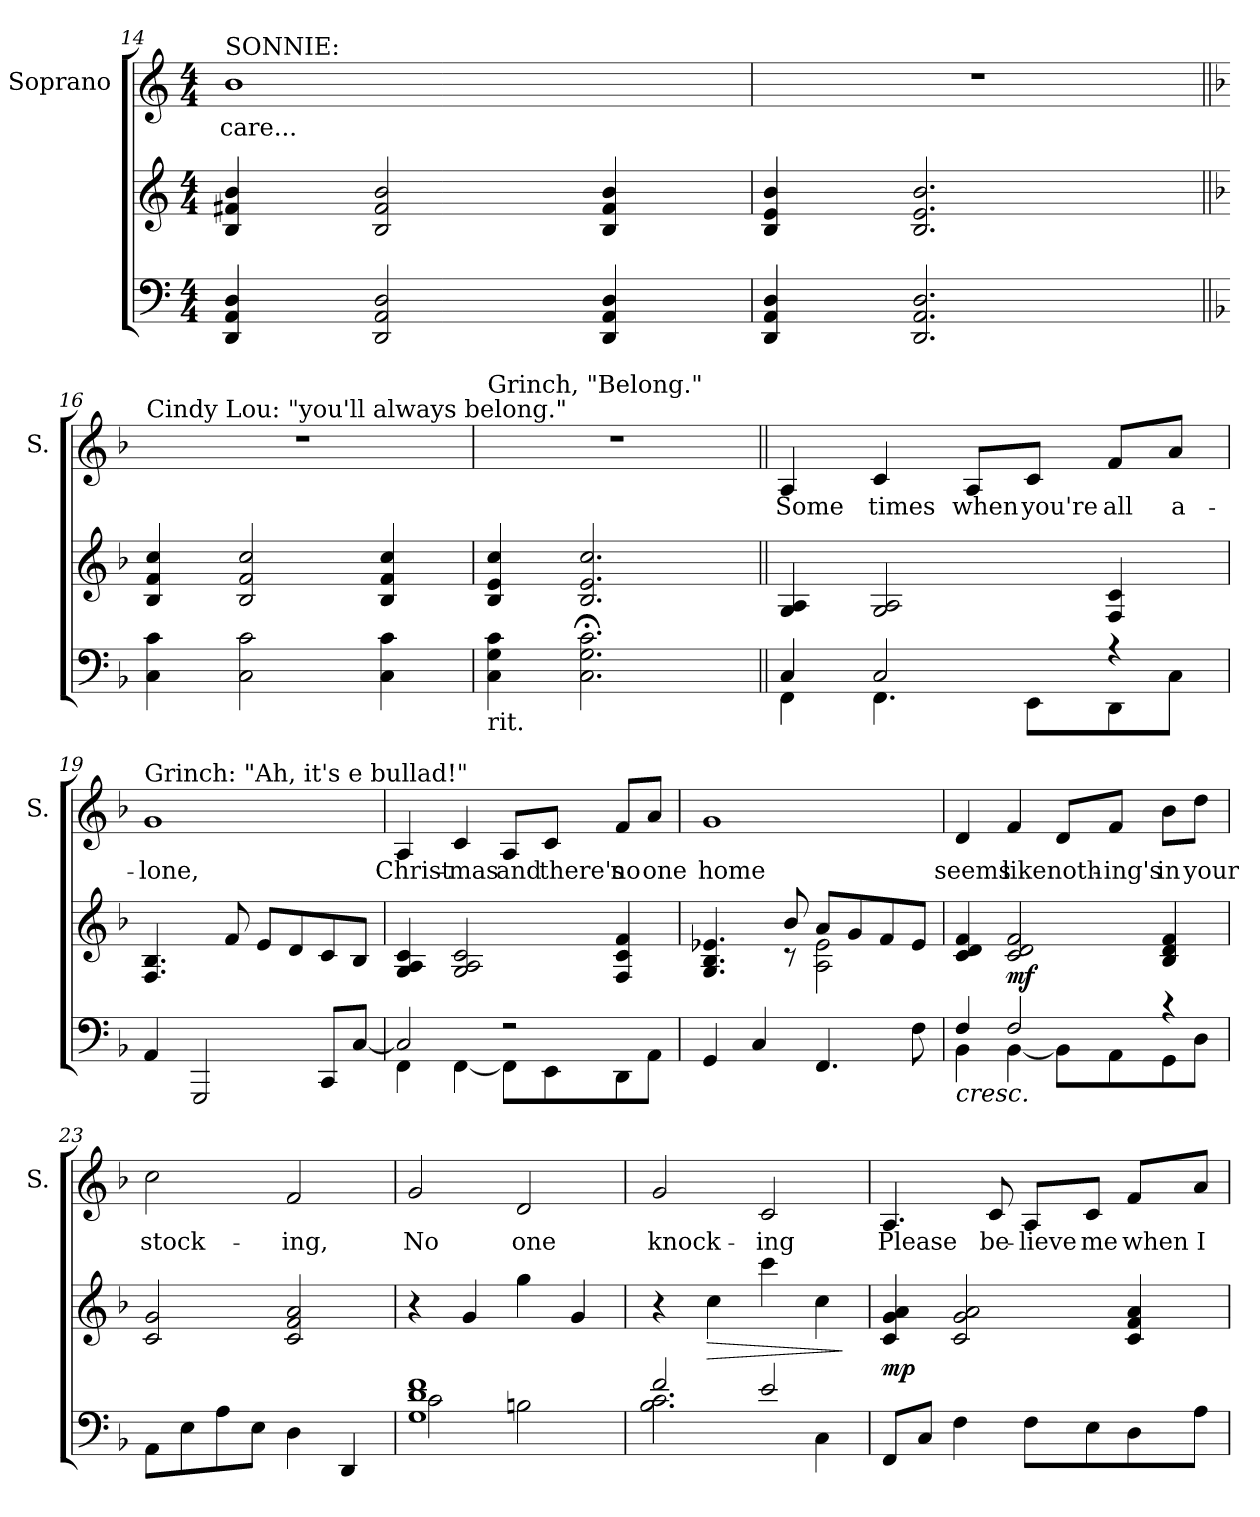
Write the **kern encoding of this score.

**kern	**kern	**dynam	**kern	**text
*part2	*part2	*part2	*part1	*part1
*staff3	*staff2	*staff2/3	*staff1	*staff1
*	*	*	*I"Soprano	*
*	*	*	*I'S.	*
*clefF4	*clefG2	*	*clefG2	*
*k[]	*k[]	*	*k[]	*
*M4/4	*M4/4	*	*M4/4	*
=14	=14	=14	=14	=14
!	!	!	!LO:TX:t=SONNIE&colon;	!
4DD 4AA 4D	4B 4f#X 4b	.	1b	care...
2DD 2AA 2D	2B 2f# 2b	.	.	.
4DD 4AA 4D	4B 4f# 4b	.	.	.
=15	=15	=15	=15	=15
4DD 4AA 4D	4B 4e 4b	.	1r	.
2.DD 2.AA 2.D	2.B 2.e 2.b	.	.	.
=16||	=16||	=16||	=16||	=16||
*k[b-]	*k[b-]	*	*k[b-]	*
!	!	!	!LO:TX:t=Cindy Lou&colon; "you'll always belong."	!
4C 4c	4B- 4f 4cc	.	1r	.
2C 2c	2B- 2f 2cc	.	.	.
4C 4c	4B- 4f 4cc	.	.	.
!!LO:LB:g=z
=17	=17	=17	=17	=17
!	!	!	!LO:TX:t=Grinch, "Belong."	!
!LO:TX:b:t=rit.	!	!	!	!
4C 4G 4c	4B- 4e 4cc	.	1r	.
2.C;< 2.G;< 2.c;<	2.B- 2.e 2.cc	.	.	.
=18||	=18||	=18||	=18||	=18||
*^	*	*	*	*
4C	4FF	4G 4A	.	4A	Some
2C	4.FF	2G 2A	.	4c	times
.	.	.	.	8AL	when
.	8EEL	.	.	8cJ	you're
4r	8DD	4F 4c	.	8fL	all
.	8CJ	.	.	8aJ	a-
=19	=19	=19	=19	=19	=19
!	!	!	!	!LO:TX:t=Grinch&colon; "Ah, it's e bullad!"	!
*v	*v	*	*	*	*
4AA	4.F 4.B-	.	1g	-lone,
2GGG	.	.	.	.
.	8f	.	.	.
.	8eL	.	.	.
.	8d	.	.	.
8CCL	8c	.	.	.
[8CJ	8B-J	.	.	.
=20	=20	=20	=20	=20
*^	*	*	*	*
2C]	4FF	4G 4A 4c	.	4A	Christ-
.	[4FF	2G 2A 2c	.	4c	-mas
2r	8FFL]	.	.	8AL	and
.	8EE	.	.	8cJ	there's
.	8DD	4F 4c 4f	.	8fL	no
.	8AAJ	.	.	8aJ	one
*v	*v	*	*	*	*
!!LO:LB:g=z
=21	=21	=21	=21	=21
*	*^	*	*	*
4GG	4.G 4.B- 4.e-X	4.ryy	.	1g	home
4C	.	.	.	.	.
.	8b-	8r	.	.	.
4.FF	8aL	2A 2e-	.	.	.
.	8g	.	.	.	.
.	8f	.	.	.	.
8F	8e-J	.	.	.	.
*	*v	*v	*	*	*
=22	=22	=22	=22	=22
!	!	!LO:HP:b=2	!	!
*^	*	*	*	*
4F	4BB-	4c 4d 4f	<	4d	seems
2F	[4BB-	2c 2d 2f	mf	4f	like
.	8BB-L]	.	.	8dL	noth-
.	8AA	.	.	8fJ	-ing's
4r	8GG	4B- 4d 4f	[	8b-L	in
.	8DJ	.	.	8ddJ	your
*v	*v	*	*	*	*
=23	=23	=23	=23	=23
8AAL	2c 2g	.	2cc	stock-
8E	.	.	.	.
8A	.	.	.	.
8EJ	.	.	.	.
4D	2c 2f 2a	.	2f	-ing,
4DD	.	.	.	.
=24	=24	=24	=24	=24
*^	*	*	*	*
1G 1d 1f	2c	4r	.	2g	No
.	.	4g	.	.	.
.	2Bn	4gg	.	2d	one
.	.	4g	.	.	.
!!LO:PB:g=z
=25	=25	=25	=25	=25	=25
2f	2.B- 2.c	4r	.	2g	knock-
!	!	!	!LO:HP:b	!	!
.	.	4cc	>	.	.
2e	.	4ccc	.	2c	-ing
.	4C	4cc	.	.	.
*v	*v	*	*	*	*
.	.	]	.	.
=26	=26	=26	=26	=26
8FFL	4c 4g 4a	mp	4.A	Please
8CJ	.	.	.	.
4F	2c 2g 2a	.	.	.
.	.	.	8c	be-
8FL	.	.	8AL	-lieve
8E	.	.	8cJ	me
8D	4c 4f 4a	.	8fL	when
8AJ	.	.	8aJ	I
=	=	=	=	=
*-	*-	*-	*-	*-
